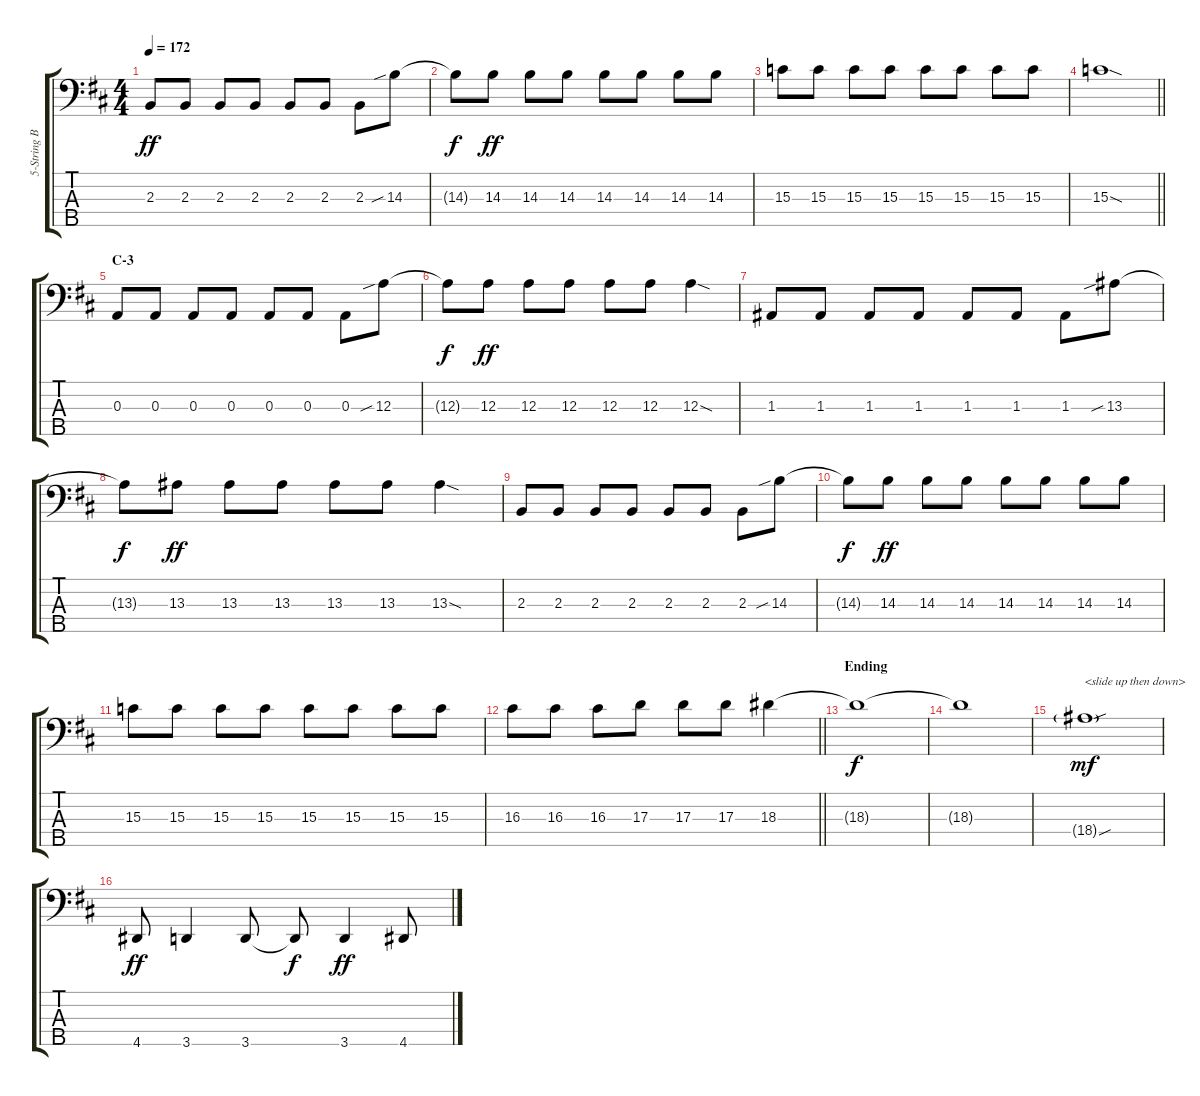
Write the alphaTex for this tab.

\track ("5-String Bass" "5-String B") {instrument electricbasspick}
\staff {score tabs}
\tuning (G2 D2 A1 E1 B0) {hide}
\ts (4 4)
\tempo 172
\clef f4
\ks d
2.3.8{dy ff} 2.3.8 2.3.8 2.3.8 2.3.8 2.3.8 2.3.8 14.3{sib}.8 |
14.3{t}.8{dy f} 14.3.8{dy ff} 14.3.8 14.3.8 14.3.8 14.3.8 14.3.8 14.3.8 |
15.3.8 15.3.8 15.3.8 15.3.8 15.3.8 15.3.8 15.3.8 15.3.8 |
\barLineRight lightlight
15.3{sod}.1 |
\section ("" "C-3")
0.3.8 0.3.8 0.3.8 0.3.8 0.3.8 0.3.8 0.3.8 12.3{sib}.8 |
12.3{t}.8{dy f} 12.3.8{dy ff} 12.3.8 12.3.8 12.3.8 12.3.8 12.3{sod}.4 |
1.3.8 1.3.8 1.3.8 1.3.8 1.3.8 1.3.8 1.3.8 13.3{sib}.8 |
13.3{t}.8{dy f} 13.3.8{dy ff} 13.3.8 13.3.8 13.3.8 13.3.8 13.3{sod}.4 |
2.3.8 2.3.8 2.3.8 2.3.8 2.3.8 2.3.8 2.3.8 14.3{sib}.8 |
14.3{t}.8{dy f} 14.3.8{dy ff} 14.3.8 14.3.8 14.3.8 14.3.8 14.3.8 14.3.8 |
15.3.8 15.3.8 15.3.8 15.3.8 15.3.8 15.3.8 15.3.8 15.3.8 |
\barLineRight lightlight
16.3.8 16.3.8 16.3.8 17.3.8 17.3.8 17.3.8 18.3.4 |
\section ("" "Ending")
18.3{t}.1{dy f} |
18.3{t}.1 |
18.4{sou g}.1{txt "<slide up then down>" dy mf} |
4.5.8{dy ff} 3.5.4 3.5.8 3.5{t}.8{dy f} 3.5.4{dy ff} 4.5.8
